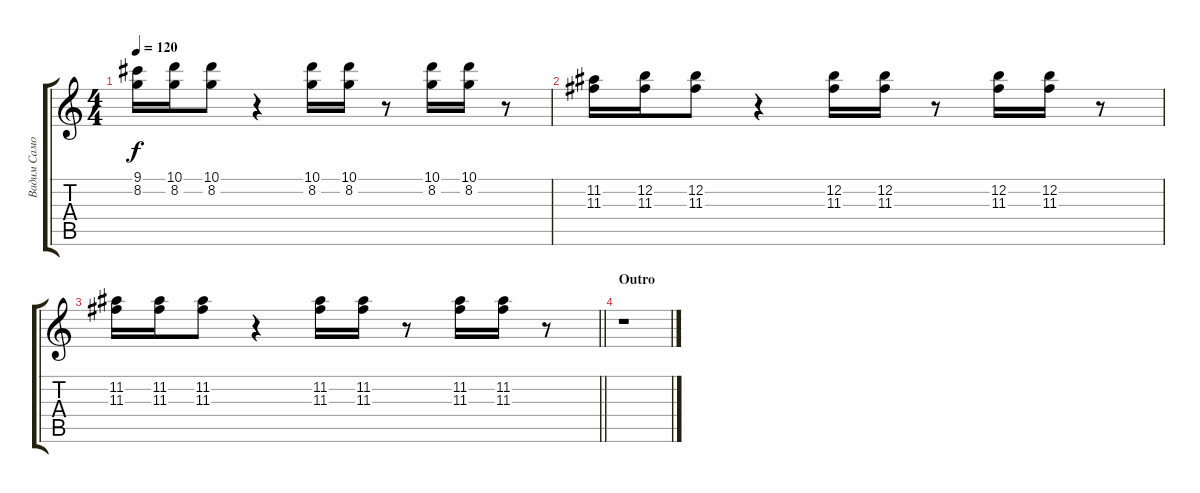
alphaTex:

\track ("Вадим Самойлов" "Вадим Само") {instrument electricguitarmuted}
\staff {score tabs}
\tuning (E4 B3 G3 D3 A2 E2) {hide}
\ts (4 4)
\tempo 120
\clef g2
\ks c
(9.1 8.2).16{dy f} (10.1 8.2).16 (10.1 8.2).8 r.4 (10.1 8.2).16 (10.1 8.2).16 r.8 (10.1 8.2).16 (10.1 8.2).16 r.8 |
(11.2 11.3).16 (12.2 11.3).16 (12.2 11.3).8 r.4 (12.2 11.3).16 (12.2 11.3).16 r.8 (12.2 11.3).16 (12.2 11.3).16 r.8 |
\barLineRight lightlight
(11.2 11.3).16 (11.2 11.3).16 (11.2 11.3).8 r.4 (11.2 11.3).16 (11.2 11.3).16 r.8 (11.2 11.3).16 (11.2 11.3).16 r.8 |
\section ("" "Outro")
r.1
